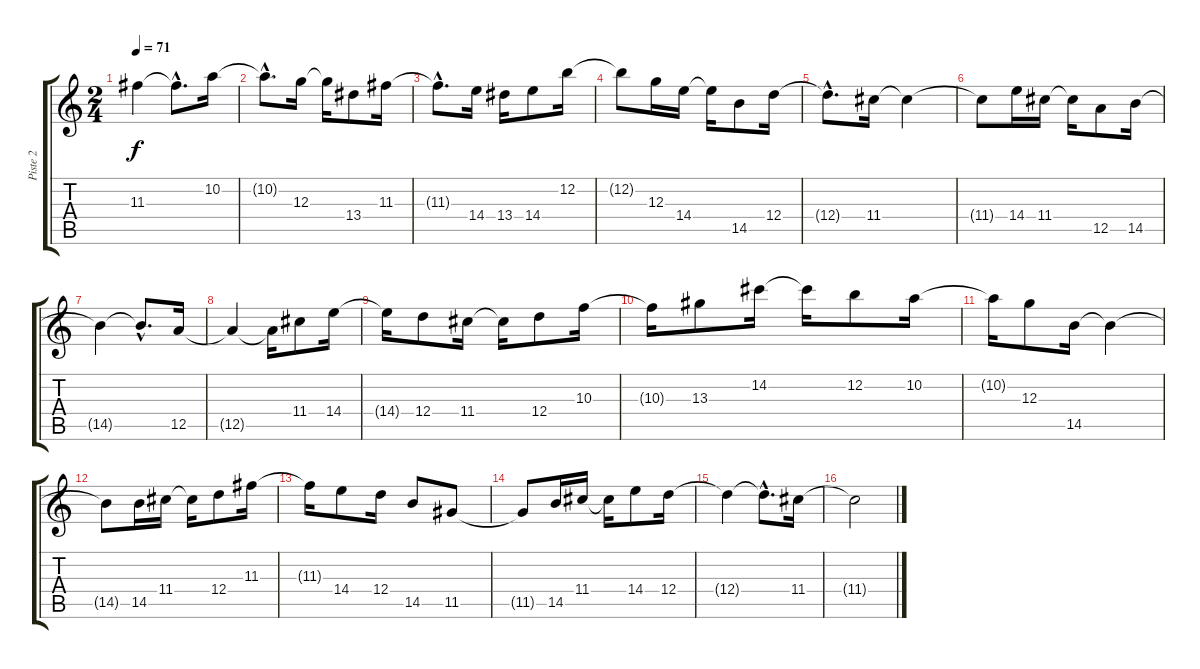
\track ("Piste 2" "Piste 2") {instrument acousticguitarnylon}
\staff {score tabs}
\tuning (E4 B3 G3 D3 A2 E2) {hide}
\ts (2 4)
\tempo 71
\clef g2
\ks c
11.3.4{dy f} 11.3{hac t}.8{d} 10.2.16 |
10.2{hac t}.8{d} 12.3.16 12.3{t}.16 13.4.8 11.3.16 |
11.3{hac t}.8{d} 14.4.16 13.4.16 14.4.8 12.2.16 |
12.2{t}.8 12.3.16 14.4.16 14.4{t}.16 14.5.8 12.4.16 |
12.4{hac t}.8{d} 11.4.16 11.4{t}.4 |
11.4{t}.8 14.4.16 11.4.16 11.4{t}.16 12.5.8 14.5.16 |
14.5{t}.4 14.5{hac t}.8{d} 12.5.16 |
12.5{t}.4 12.5{t}.16 11.4.8 14.4.16 |
14.4{t}.16 12.4.8 11.4.16 11.4{t}.16 12.4.8 10.3.16 |
10.3{t}.16 13.3.8 14.2.16 14.2{t}.16 12.2.8 10.2.16 |
10.2{t}.16 12.3.8 14.5.16 14.5{t}.4 |
14.5{t}.8 14.5.16 11.4.16 11.4{t}.16 12.4.8 11.3.16 |
11.3{t}.16 14.4.8 12.4.16 14.5.8 11.5.8 |
11.5{t}.8 14.5.16 11.4.16 11.4{t}.16 14.4.8 12.4.16 |
12.4{t}.4 12.4{hac t}.8{d} 11.4.16 |
11.4{t}.2
